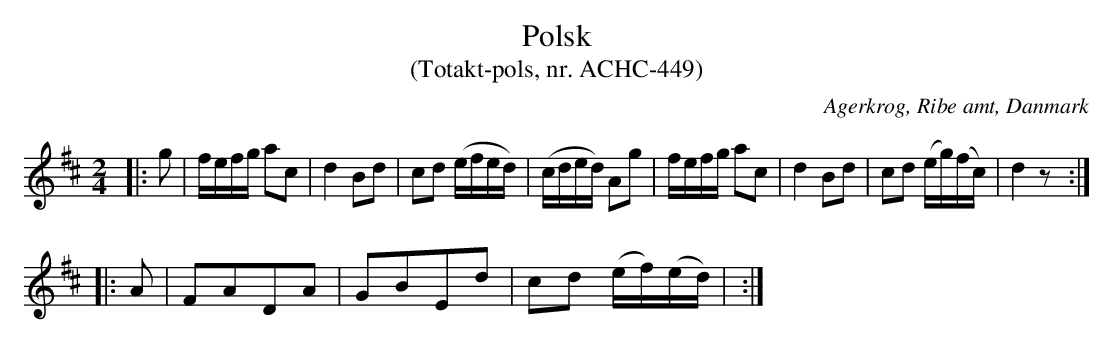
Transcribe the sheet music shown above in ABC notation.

X:1
T:Polsk
T:(Totakt-pols, nr. ACHC-449)
O:Agerkrog, Ribe amt, Danmark
M:2/4
L:1/8
K:D
|: g | f/e/f/g/ ac | d2 Bd | cd (e/f/e/d/) | (c/d/e/d/) Ag | f/e/f/g/ ac | d2 Bd | cd (e/g/)(f/c/) | d2 z :|
|: A | FADA | GBEd | cd (e/f/)(e/d/) | :|
